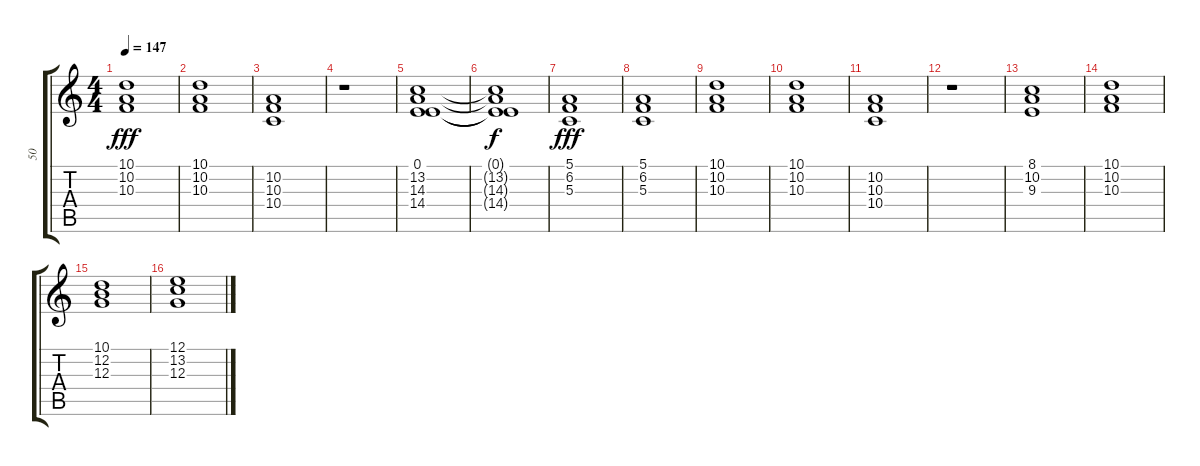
\track ("50" "50") {instrument synthstrings1}
\staff {score tabs}
\tuning (E4 B3 G3 D3 A2 E2) {hide}
\ts (4 4)
\tempo 147
\clef g2
\ks c
(10.1 10.2 10.3).1{dy fff} |
(10.1 10.2 10.3).1 |
(10.2 10.3 10.4).1 |
r.1 |
(0.1 13.2 14.3 14.4).1 |
(0.1{t} 13.2{t} 14.3{t} 14.4{t}).1{dy f} |
(5.1 6.2 5.3).1{dy fff} |
(5.1 6.2 5.3).1 |
(10.1 10.2 10.3).1 |
(10.1 10.2 10.3).1 |
(10.2 10.3 10.4).1 |
r.1 |
(8.1 10.2 9.3).1 |
(10.1 10.2 10.3).1 |
(10.1 12.2 12.3).1 |
(12.1 13.2 12.3).1
